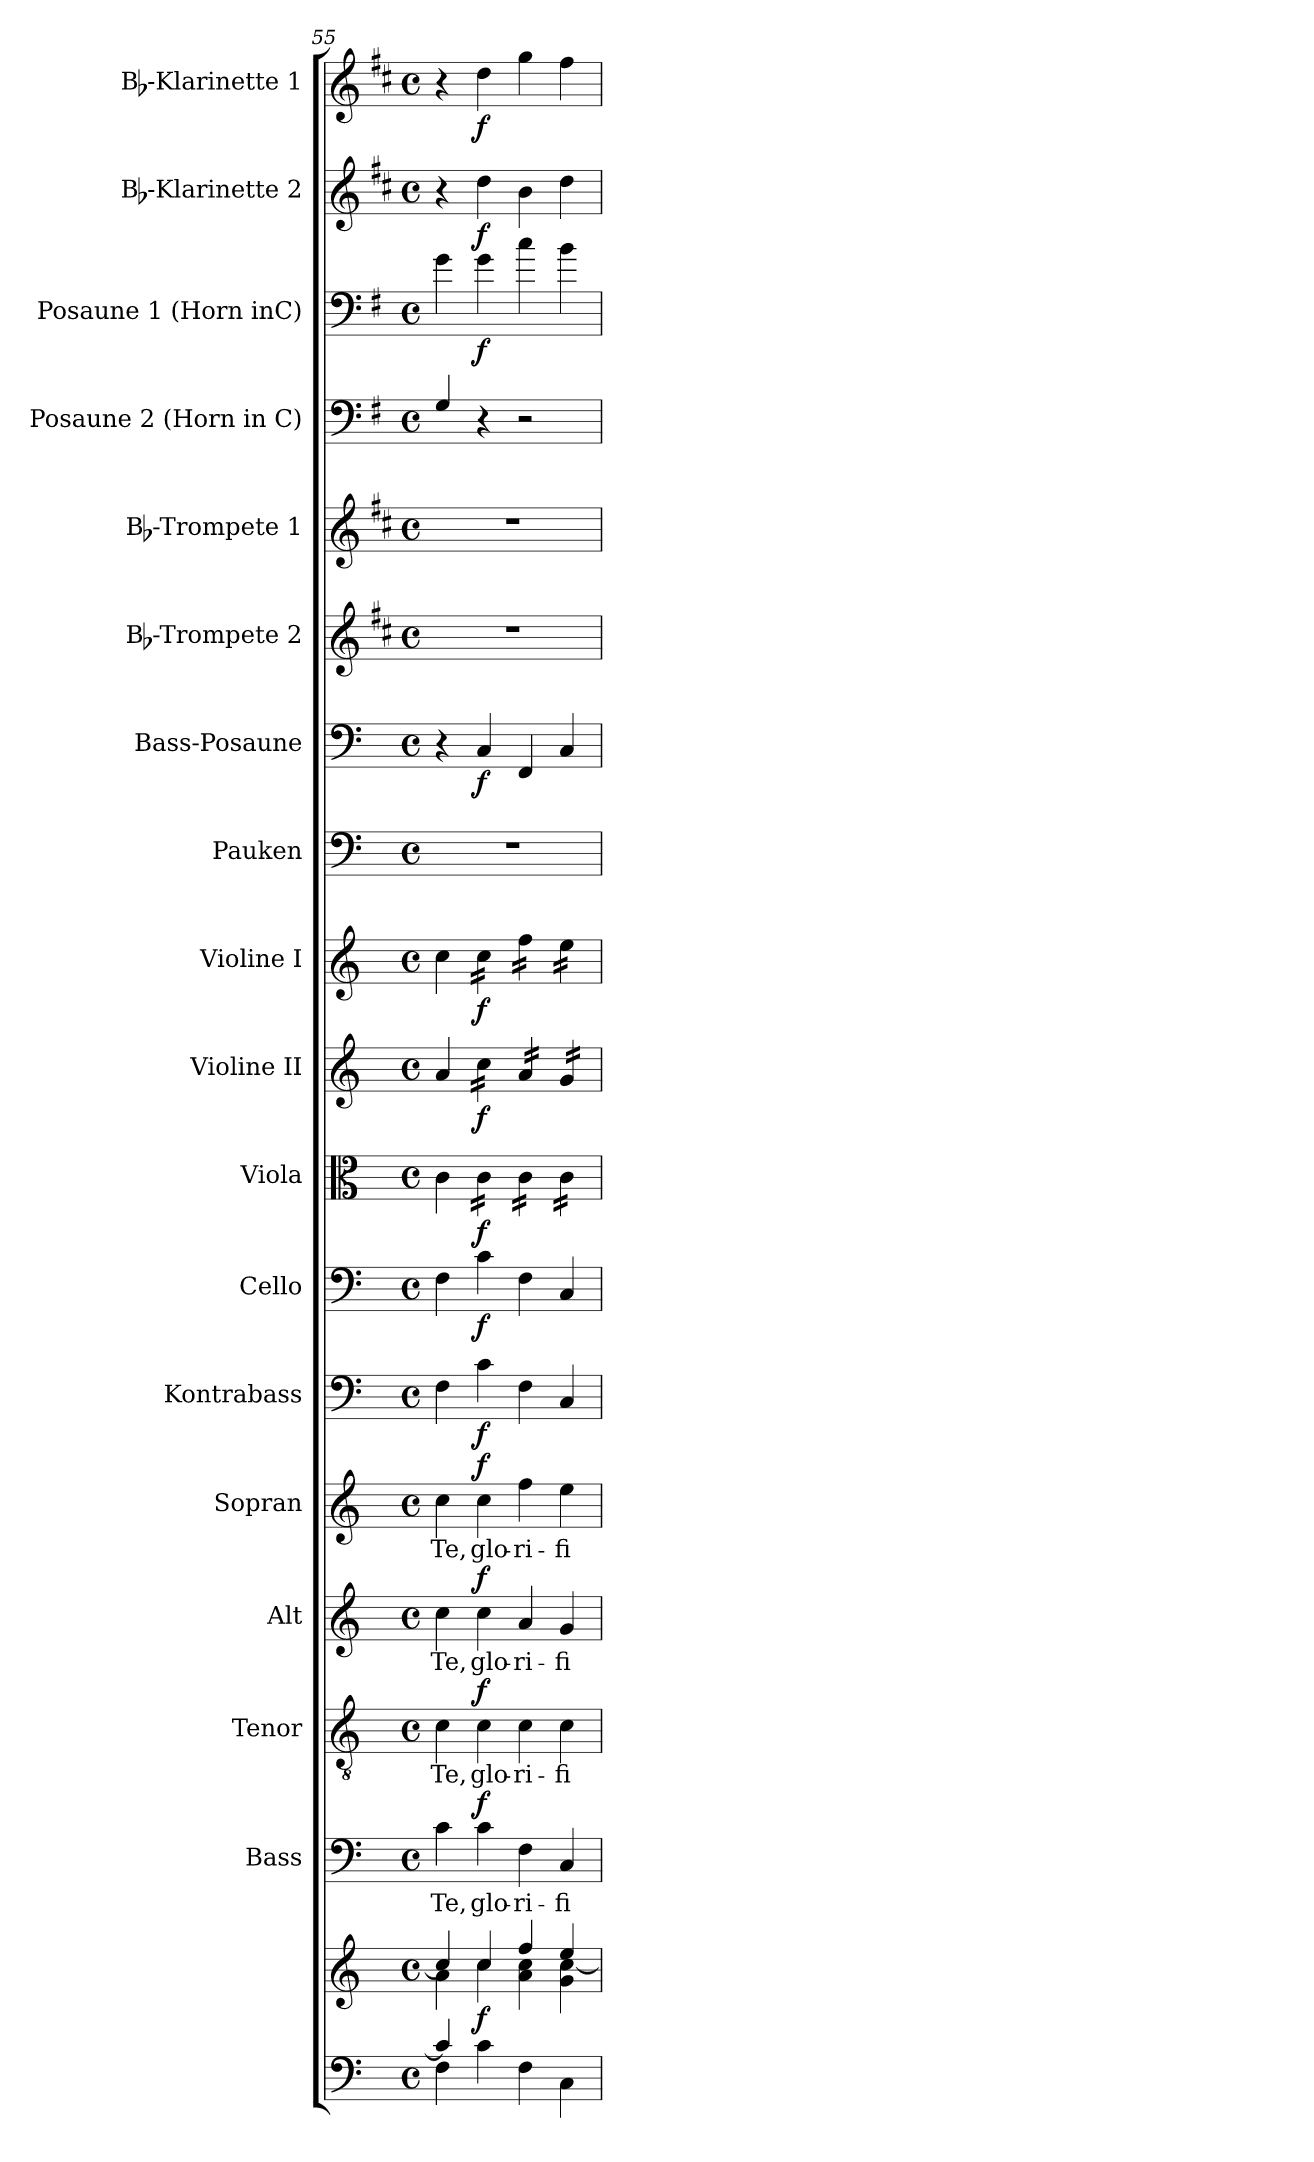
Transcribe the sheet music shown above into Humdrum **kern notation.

**kern	**kern	**dynam	**kern	**text	**dynam	**kern	**text	**dynam	**kern	**text	**dynam	**kern	**text	**dynam	**kern	**dynam	**kern	**dynam	**kern	**dynam	**kern	**dynam	**kern	**dynam	**kern	**kern	**dynam	**kern	**kern	**kern	**kern	**dynam	**kern	**dynam	**kern	**dynam
*part18	*part18	*part18	*part17	*part17	*part17	*part16	*part16	*part16	*part15	*part15	*part15	*part14	*part14	*part14	*part13	*part13	*part12	*part12	*part11	*part11	*part10	*part10	*part9	*part9	*part8	*part7	*part7	*part6	*part5	*part4	*part3	*part3	*part2	*part2	*part1	*part1
*staff19	*staff18	*staff18/19	*staff17	*staff17	*staff17	*staff16	*staff16	*staff16	*staff15	*staff15	*staff15	*staff14	*staff14	*staff14	*staff13	*staff13	*staff12	*staff12	*staff11	*staff11	*staff10	*staff10	*staff9	*staff9	*staff8	*staff7	*staff7	*staff6	*staff5	*staff4	*staff3	*staff3	*staff2	*staff2	*staff1	*staff1
*	*	*	*I"Bass	*	*	*I"Tenor	*	*	*I"Alt	*	*	*I"Sopran	*	*	*I"Kontrabass	*	*I"Cello	*	*I"Viola	*	*I"Violine II	*	*I"Violine I	*	*I"Pauken	*I"Bass-Posaune	*	*I"Bb-Trompete 2	*I"Bb-Trompete 1	*I"Posaune 2 (Horn in C)	*I"Posaune 1 (Horn inC)	*	*I"Bb-Klarinette 2	*	*I"Bb-Klarinette 1	*
*	*	*	*I'B.	*	*	*I'T.	*	*	*I'A.	*	*	*I'S.	*	*	*I'Kb.	*	*	*	*I'Vla.	*	*I'Vl. II	*	*I'Vl. I	*	*I'Pk.	*I'B-Pos.	*	*I'Bb Trp. 2	*I'Bb Trp. 1	*I'Pos. 2	*I'Pos. 1	*	*I'Bb Kl. 2	*	*I'Bb Kl. 1	*
*clefF4	*clefG2	*	*clefF4	*	*	*clefGv2	*	*	*clefG2	*	*	*clefG2	*	*	*clefF4	*	*clefF4	*	*clefC3	*	*clefG2	*	*clefG2	*	*clefF4	*clefF4	*	*clefG2	*clefG2	*clefF4	*clefF4	*	*clefG2	*	*clefG2	*
*	*	*	*	*	*	*	*	*	*	*	*	*	*	*	*ITrd7c12	*	*	*	*	*	*	*	*	*	*	*	*	*ITrd1c2	*ITrd1c2	*ITrd4c7	*ITrd4c7	*	*ITrd1c2	*	*ITrd1c2	*
*k[]	*k[]	*	*k[]	*	*	*k[]	*	*	*k[]	*	*	*k[]	*	*	*k[]	*	*k[]	*	*k[]	*	*k[]	*	*k[]	*	*k[]	*k[]	*	*k[]	*k[]	*k[]	*k[]	*	*k[]	*	*k[]	*
*C:	*C:	*	*C:	*	*	*C:	*	*	*C:	*	*	*C:	*	*	*C:	*	*C:	*	*C:	*	*C:	*	*C:	*	*C:	*C:	*	*C:	*C:	*C:	*C:	*	*C:	*	*C:	*
*M4/4	*M4/4	*	*M4/4	*	*	*M4/4	*	*	*M4/4	*	*	*M4/4	*	*	*M4/4	*	*M4/4	*	*M4/4	*	*M4/4	*	*M4/4	*	*M4/4	*M4/4	*	*M4/4	*M4/4	*M4/4	*M4/4	*	*M4/4	*	*M4/4	*
*met(c)	*met(c)	*	*met(c)	*	*	*met(c)	*	*	*met(c)	*	*	*met(c)	*	*	*met(c)	*	*met(c)	*	*met(c)	*	*met(c)	*	*met(c)	*	*met(c)	*met(c)	*	*met(c)	*met(c)	*met(c)	*met(c)	*	*met(c)	*	*met(c)	*
=55	=55	=55	=55	=55	=55	=55	=55	=55	=55	=55	=55	=55	=55	=55	=55	=55	=55	=55	=55	=55	=55	=55	=55	=55	=55	=55	=55	=55	=55	=55	=55	=55	=55	=55	=55	=55
*^	*^	*	*	*	*	*	*	*	*	*	*	*	*	*	*	*	*	*	*	*	*	*	*	*	*	*	*	*	*	*	*	*	*	*	*	*
!	!	!	!	!	!	!LO:LY:b	!	!	!LO:LY:b	!	!	!LO:LY:b	!	!	!LO:LY:b	!	!	!	!	!	!	!	!	!	!	!	!	!	!	!	!	!	!	!	!	!	!	!
4c/]	4F\	4cc/]	4a\	.	4c\	Te,	.	4c\	Te,	.	4cc\	Te,	.	4cc\	Te,	.	4FF\	.	4F\	.	4c\	.	4a/	.	4cc\	.	1r	4r	.	1r	1r	4C/	4c\	.	4r	.	4r	.
!	!	!	!	!LO:DY:b	!	!LO:LY:b	!LO:DY:a	!	!LO:LY:b	!LO:DY:a	!	!LO:LY:b	!LO:DY:a	!	!LO:LY:b	!LO:DY:a	!	!LO:DY:b	!	!LO:DY:b	!	!LO:DY:b	!	!LO:DY:b	!	!LO:DY:b	!	!	!LO:DY:b	!	!	!	!	!LO:DY:b	!	!LO:DY:b	!	!LO:DY:b
*	*	*	*	*	*	*	*	*	*	*	*	*	*	*	*	*	*	*	*	*	*tremolo	*	*	*	*	*	*	*	*	*	*	*	*	*	*	*	*	*
*	*	*	*	*	*	*	*	*	*	*	*	*	*	*	*	*	*	*	*	*	*	*	*tremolo	*	*	*	*	*	*	*	*	*	*	*	*	*	*	*
*	*	*	*	*	*	*	*	*	*	*	*	*	*	*	*	*	*	*	*	*	*	*	*	*	*tremolo	*	*	*	*	*	*	*	*	*	*	*	*	*
2.ryy	4c\	4cc/	4cc\	f	4c\	glo-	f	4c\	glo-	f	4cc\	glo-	f	4cc\	glo-	f	4C\	f	4c\	f	16c\LL	f	16cc\LL	f	16cc\LL	f	.	4C/	f	.	.	4r	4c\	f	4cc\	f	4cc\	f
.	.	.	.	.	.	.	.	.	.	.	.	.	.	.	.	.	.	.	.	.	16c\	.	16cc\	.	16cc\	.	.	.	.	.	.	.	.	.	.	.	.	.
.	.	.	.	.	.	.	.	.	.	.	.	.	.	.	.	.	.	.	.	.	16c\	.	16cc\	.	16cc\	.	.	.	.	.	.	.	.	.	.	.	.	.
.	.	.	.	.	.	.	.	.	.	.	.	.	.	.	.	.	.	.	.	.	16c\JJ	.	16cc\JJ	.	16cc\JJ	.	.	.	.	.	.	.	.	.	.	.	.	.
!	!	!	!	!	!	!LO:LY:b	!	!	!LO:LY:b	!	!	!LO:LY:b	!	!	!LO:LY:b	!	!	!	!	!	!	!	!	!	!	!	!	!	!	!	!	!	!	!	!	!	!	!
.	4F\	4ff/	4a\ 4cc\	.	4F\	-ri-	.	4c\	-ri-	.	4a/	-ri-	.	4ff\	-ri-	.	4FF\	.	4F\	.	16c\LL	.	16a/LL	.	16ff\LL	.	.	4FF/	.	.	.	2r	4f\	.	4a\	.	4ff\	.
.	.	.	.	.	.	.	.	.	.	.	.	.	.	.	.	.	.	.	.	.	16c\	.	16a/	.	16ff\	.	.	.	.	.	.	.	.	.	.	.	.	.
.	.	.	.	.	.	.	.	.	.	.	.	.	.	.	.	.	.	.	.	.	16c\	.	16a/	.	16ff\	.	.	.	.	.	.	.	.	.	.	.	.	.
.	.	.	.	.	.	.	.	.	.	.	.	.	.	.	.	.	.	.	.	.	16c\JJ	.	16a/JJ	.	16ff\JJ	.	.	.	.	.	.	.	.	.	.	.	.	.
!	!	!	!	!	!	!LO:LY:b	!	!	!LO:LY:b	!	!	!LO:LY:b	!	!	!LO:LY:b	!	!	!	!	!	!	!	!	!	!	!	!	!	!	!	!	!	!	!	!	!	!	!
.	4C\	4ee/	4g\ [<4cc\	.	4C/	-fi-	.	4c\	-fi-	.	4g/	-fi-	.	4ee\	-fi-	.	4CC/	.	4C/	.	16c\LL	.	16g/LL	.	16ee\LL	.	.	4C/	.	.	.	.	4e\	.	4cc\	.	4ee\	.
.	.	.	.	.	.	.	.	.	.	.	.	.	.	.	.	.	.	.	.	.	16c\	.	16g/	.	16ee\	.	.	.	.	.	.	.	.	.	.	.	.	.
.	.	.	.	.	.	.	.	.	.	.	.	.	.	.	.	.	.	.	.	.	16c\	.	16g/	.	16ee\	.	.	.	.	.	.	.	.	.	.	.	.	.
.	.	.	.	.	.	.	.	.	.	.	.	.	.	.	.	.	.	.	.	.	16c\JJ	.	16g/JJ	.	16ee\JJ	.	.	.	.	.	.	.	.	.	.	.	.	.
*	*	*	*	*	*	*	*	*	*	*	*	*	*	*	*	*	*	*	*	*	*	*	*	*	*Xtremolo	*	*	*	*	*	*	*	*	*	*	*	*	*
*	*	*	*	*	*	*	*	*	*	*	*	*	*	*	*	*	*	*	*	*	*	*	*Xtremolo	*	*	*	*	*	*	*	*	*	*	*	*	*	*	*
*	*	*	*	*	*	*	*	*	*	*	*	*	*	*	*	*	*	*	*	*	*Xtremolo	*	*	*	*	*	*	*	*	*	*	*	*	*	*	*	*	*
*v	*v	*	*	*	*	*	*	*	*	*	*	*	*	*	*	*	*	*	*	*	*	*	*	*	*	*	*	*	*	*	*	*	*	*	*	*	*	*
*	*v	*v	*	*	*	*	*	*	*	*	*	*	*	*	*	*	*	*	*	*	*	*	*	*	*	*	*	*	*	*	*	*	*	*	*	*	*
=	=	=	=	=	=	=	=	=	=	=	=	=	=	=	=	=	=	=	=	=	=	=	=	=	=	=	=	=	=	=	=	=	=	=	=	=
*-	*-	*-	*-	*-	*-	*-	*-	*-	*-	*-	*-	*-	*-	*-	*-	*-	*-	*-	*-	*-	*-	*-	*-	*-	*-	*-	*-	*-	*-	*-	*-	*-	*-	*-	*-	*-
